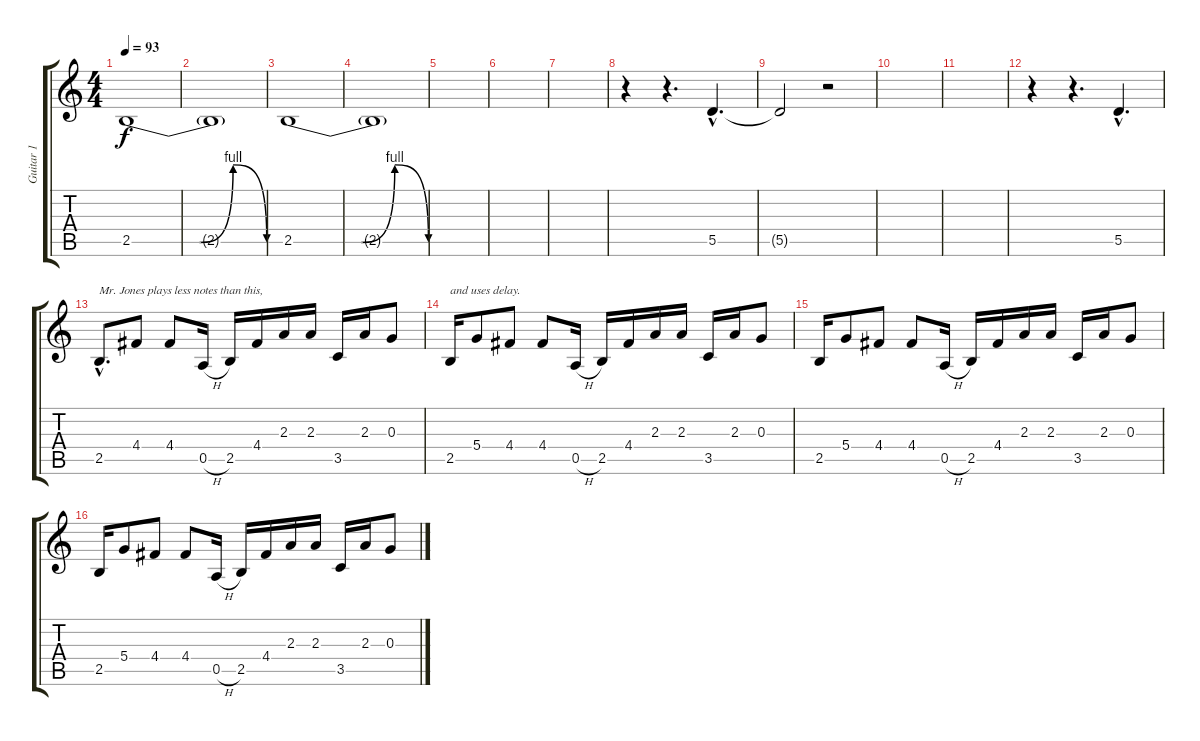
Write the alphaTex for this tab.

\track ("Guitar 1" "Guitar 1") {instrument distortionguitar}
\staff {score tabs}
\tuning (E4 B3 G3 D3 A2 D2) {hide}
\ts (4 4)
\tempo 93
\clef g2
\ks c
2.5{be (custom 0 0 15 0 30 0 45 4 60 0)}.1{dy f} |
2.5{t}.1 |
2.5{be (custom 0 0 15 0 30 0 45 4 60 0)}.1 |
2.5{t}.1 |
|
|
|
r.4 r.4{d} 5.5{hac}.4{d volume 10 instrument helicopter} |
5.5{t}.2 r.2 |
|
|
r.4 r.4{d} 5.5{hac}.4{d volume 10 instrument helicopter} |
2.5{hac}.8{d txt "Mr. Jones plays less notes than this," volume 10 instrument distortionguitar} 4.4.8 4.4.8 0.5{h}.16 2.5.16 4.4.16 2.3.16 2.3.16 3.5.16 2.3.16 0.3.8 |
2.5.16{txt "and uses delay."} 5.4.8 4.4.8 4.4.8 0.5{h}.16 2.5.16 4.4.16 2.3.16 2.3.16 3.5.16 2.3.16 0.3.8 |
2.5.16 5.4.8 4.4.8 4.4.8 0.5{h}.16 2.5.16 4.4.16 2.3.16 2.3.16 3.5.16 2.3.16 0.3.8 |
2.5.16{volume 10} 5.4.8 4.4.8 4.4.8 0.5{h}.16 2.5.16 4.4.16 2.3.16 2.3.16 3.5.16 2.3.16 0.3.8
